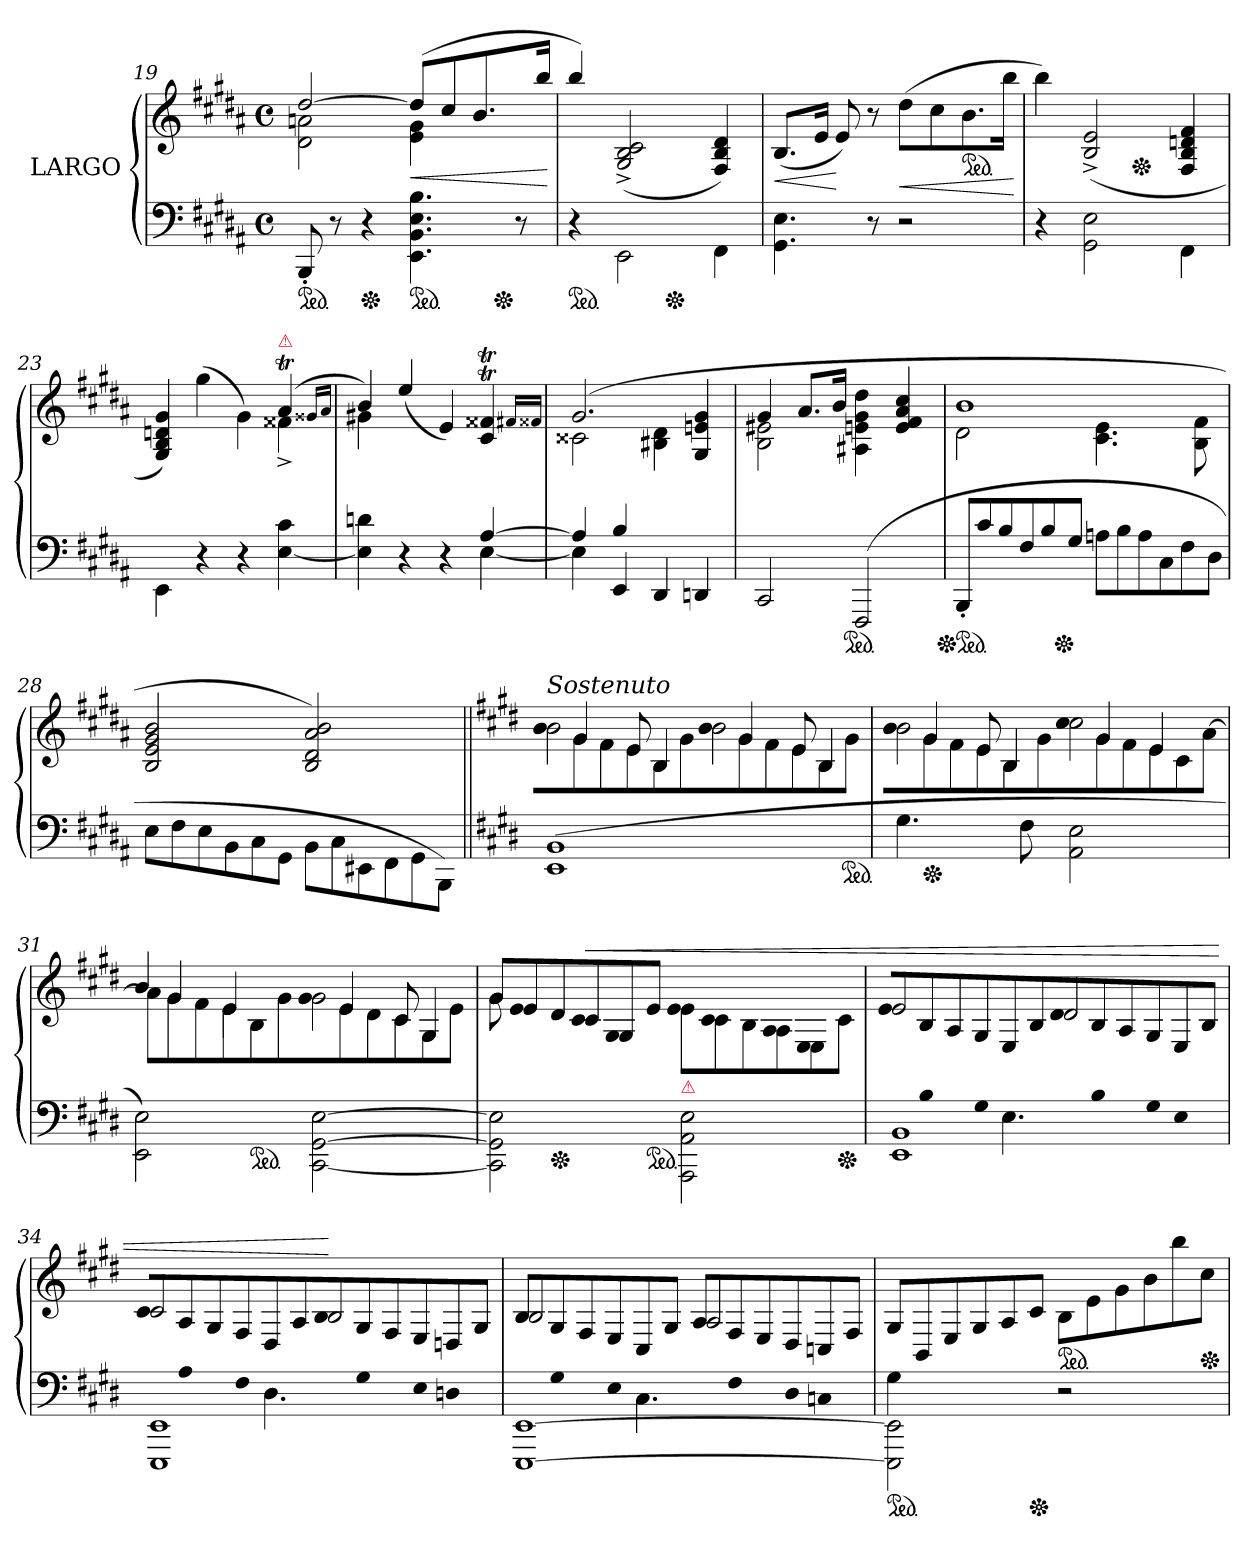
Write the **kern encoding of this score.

**kern	**kern	**dynam
*part1	*part1	*part1
*staff2	*staff1	*staff1/2
*I"LARGO	*	*
*clefF4	*clefG2	*
*k[f#c#g#d#a#]	*k[f#c#g#d#a#]	*
*B:	*B:	*
*M4/4	*M4/4	*
*met(c)	*met(c)	*
=19	=19	=19
*	*^	*
*ped	*	*	*
*	*	*^	*
8BBB'	[2dd#	2d# 2an	2ryy	.
8r	.	.	.	.
*Xped	*	*	*	*
4r	.	.	.	.
!LO:TX:a:color=crimson:t=⚠	!	!	!	!
*ped	*	*	*	*
4.EE\ 4.BB\ 4.E\ 4.B\	(>8dd#L]	4e 4g#	4ryy	<
.	8cc#	.	.	.
.	8.b	4ryy	16ryy	.
*Xped	*	*	*	*
.	.	.	8.ryy	.
8r	.	.	.	.
.	16bbJk	.	.	.
.	.	.	.	[
*	*v	*v	*v	*
=20	=20	=20
*ped	*	*
*	*^	*
4r	4bb/)	2ryy	.
2EE\	(>2G#^>/ 2B^>/ 2c#^>/	.	.
*Xped	*	*	*
.	.	2ryy	.
4FF#\	4F#/ 4B/ 4d#/)	.	.
*	*v	*v	*
=21	=21	=21
4.GG#\ 4.E\	(>8.B/L	<
.	16eJk	.
.	8e)	[
8r	8r	.
2r	(>8dd#L	<
.	8cc#	.
*	*ped	*
.	8.b	.
.	16bbJk	.
.	.	[
=22	=22	=22
*	*^	*
4r	4bb)	2ryy	.
2GG#\ 2E\	(>2B^< 2e^<	.	.
*	*Xped	*	*
.	.	2ryy	.
4FF#\	4F#/ 4B/ 4dn/ 4f#/	.	.
=23	=23	=23	=23
4EE\	4G#/ 4B/ 4dn/ 4g#/)	2.rDyy	.
4r	(>4gg#\	.	.
4r	4g#\)	.	.
!	!LO:TX:a:color=crimson:t=⚠	!	!
[4E 4c#	(>4a#t	4f##X^<	.
.	16qqg##X/LL	.	.
.	16qqa#/JJ	.	.
=24	=24	=24	=24
*^	*	*	*
2.rgyy	4E] 4dn	4b)	4g#X	.
.	4r	(>4ee/	2.rAyy	.
.	4r	4e)	.	.
[4A#	[4E	4c#T 4f##XT	.	.
.	.	16qqf#X/LL	.	.
.	.	16qqf##X/JJ	.	.
=25	=25	=25	=25	=25
4A#]	4E]	(>2.g#	2c##X	.
4B	4EE/	.	.	.
2rAyy	4DD#/	.	4B#X 4d#	.
.	4DDn/	4G#/ 4en/ 4g#/	4rBByy	.
*v	*v	*	*	*
=26	=26	=26	=26
*	*	*^	*
2CC#	4g#	2B 2e#X	4...ryy	.
.	8.a#L	.	.	.
.	16bJk	.	.	.
*ped	*	*	*	*
.	.	.	2ryy	.
(2FFF#	4A#X\ 4en\ 4g#\ 4dd#\	2rDyy	.	.
.	4e 4f# 4a# 4cc#	.	.	.
.	.	.	32ryy	.
=27	=27	=27	=27	=27
*Xtuplet	*	*	*	*
*Xped	*	*	*	*
*ped	*	*	*	*
12BBB'>L	1b	2d#	4.ryy	.
12c#	.	.	.	.
12B	.	.	.	.
12F#	.	.	.	.
12B	.	.	.	.
*Xped	*	*	*	*
.	.	.	2ryy	.
12G#J	.	.	.	.
12AnL	.	4.c# 4.e	.	.
12B	.	.	.	.
12A	.	.	.	.
12C#	.	.	.	.
12F#	.	.	.	.
.	.	8B 8f#	8ryy	.
12D#J	.	.	.	.
*	*v	*v	*v	*
=28	=28	=28
12E\L	2B 2e 2g# 2b	.
12F#	.	.
12E	.	.
12BB	.	.
12C#	.	.
12GG#J	.	.
12BB\L	2B 2d# 2a# 2b)	.
12C#	.	.
12EE#X	.	.
12FF#	.	.
12GG#	.	.
12BBBJ)	.	.
=29||	=29||	=29||
*k[f#c#g#d#]	*k[f#c#g#d#]	*
*	*Xtuplet	*
*	*^	*
*	*	*^	*
!	!LO:TX:a:i:t=Sostenuto	!	!	!
!	!	!	!LO:N:vis=2	!
(>1EE 1BB	12ryy	2b	12b\	.
.	6g#/	.	12g#\	.
.	.	.	12f#\	.
.	12e/	.	12e\	.
.	6B/	.	12B\	.
.	.	.	12g#\J	.
!	!	!	!LO:N:vis=2	!
.	12ryy	2b	12b\	.
.	6g#/	.	12g#\	.
.	.	.	12f#\	.
.	12e/	.	12e\	.
.	6B/	.	12B\	.
.	.	.	12g#\J	.
*ped	*	*	*	*
=30	=30	=30	=30	=30
!	!	!	!LO:N:vis=2	!
4.G#	12ryy	2b	12b\	.
*Xped	*	*	*	*
.	6g#/	.	12g#\	.
.	.	.	12f#\	.
.	12e/	.	12e\	.
.	6B/	.	12B\	.
8F#	.	.	.	.
.	.	.	12g#\J	.
!	!	!	!LO:N:vis=2	!
2AA\ 2E\	12ryy	2cc#	12cc#\	.
.	6g#/	.	12g#\	.
.	.	.	12f#\	.
.	4e/	.	12e\	.
.	.	.	12c#\	.
.	.	.	[12a\J	.
=31	=31	=31	=31	=31
2EE\ 2E\)	12ryy	4b/	12a\L]	.
.	6g#/	.	12g#\	.
.	.	.	12f#\	.
.	4e/	4e	12e\	.
*ped	*	*	*	*
.	.	.	12B\	.
.	.	.	12g#\J	.
!	!	!	!LO:N:vis=2	!
[2CC#\ [2GG#\ [2E\	12ryy	2g#	12g#\	.
.	6e/	.	12e\	.
.	.	.	12d#\	.
.	12c#/	.	12c#\	.
.	6G#/	.	12G#\	.
.	.	.	12e\J	.
=32	=32	=32	=32	=32
!	!	!LO:N:vis=4	!	!
*	*	*v	*v	*
2CC#]\ 2GG#]\ 2E]\	12g#/L	12g#	.
!	!	!LO:N:vis=4	!
.	12e/	6e\	.
*Xped	*	*	*
.	12d#/	.	.
!	!	!LO:N:vis=4	!LO:HP:a
.	12c#/	12c#	<
!	!	!LO:N:vis=4	!
.	12G#/	6G#\	.
*ped	*	*	*
.	12e/J	.	.
!LO:TX:a:color=crimson:t=⚠	!	!	!
!	!	!LO:N:vis=4	!
2AAA\ 2AA\ 2E\	12e\L	12e	.
!	!	!LO:N:vis=4	!
.	12c#/	6c#	.
.	12B\	.	.
!	!	!LO:N:vis=4	!
.	12A\	12A\	.
!	!	!LO:N:vis=4	!
.	12E\	6E\	.
*Xped	*	*	*
.	12c#\J	.	.
=33	=33	=33	=33
*^	*	*	*
!	!	!	!LO:N:vis=2	!
1EE 1BB	12rAyy	2e	12e/	.
!	!LO:N:vis=4	!	!	!
.	6B\	.	12B/	.
.	.	.	12A/	.
!	!LO:N:vis=4	!	!	!
.	12G#\	.	12G#/	.
.	6.E\	.	12E/	.
.	.	.	12B/J	.
!	!	!	!LO:N:vis=2	!
.	.	2d#	12d#/	.
!	!LO:N:vis=4	!	!	!
.	6B\	.	12B/	.
.	.	.	12A/	.
!	!LO:N:vis=4	!	!	!
.	12G#\	.	12G#/	.
!	!LO:N:vis=4	!	!	!
.	6E\	.	12E/	.
.	.	.	12B/J	.
=34	=34	=34	=34	=34
!	!	!	!LO:N:vis=2	!
1EEE 1EE	12rAyy	2c#	12c#/	.
!	!LO:N:vis=4	!	!	!
.	6A\	.	12A/	.
.	.	.	12G#/	.
!	!LO:N:vis=4	!	!	!
.	12F#\	.	12F#/	.
.	6.D#\	.	12D#/	.
.	.	.	12A/J	.
!	!	!	!LO:N:vis=2	!
.	.	2B/	12B/	[
!	!LO:N:vis=4	!	!	!
.	6G#\	.	12G#/	.
.	.	.	12F#/	.
!	!LO:N:vis=4	!	!	!
.	12E\	.	12E/	.
!	!LO:N:vis=4	!	!	!
.	6Dn\	.	12Dn/	.
.	.	.	12G#/J	.
=35	=35	=35	=35	=35
[1EEE [1EE	12ryy	12B/L	2B/	.
!	!LO:N:vis=4	!	!	!
.	6G#	12G#/	.	.
.	.	12F#/	.	.
!	!LO:N:vis=4	!	!	!
.	12E	12E/	.	.
.	6.C#	12C#/	.	.
.	.	12G#/J	.	.
.	.	12A/L	2A/	.
!	!LO:N:vis=4	!	!	!
.	6F#	12F#/	.	.
.	.	12E/	.	.
!	!LO:N:vis=4	!	!	!
.	12D#	12D#/	.	.
!	!LO:N:vis=4	!	!	!
.	6Cn	12Cn/	.	.
.	.	12F#/J	.	.
*	*	*v	*v	*
=36	=36	=36	=36
*ped	*	*	*
2EEE]\ 2EE]\	4G#	12G#/L	.
.	.	12BB/	.
.	.	12E/	.
.	2.ryy	12G#/	.
.	.	12A/	.
*Xped	*	*	*
.	.	12c#/J	.
*	*	*ped	*
2r	.	12BL	.
.	.	12e	.
.	.	12g#	.
.	.	12b	.
.	.	12bb	.
*	*	*Xped	*
.	.	12cc#J	.
*v	*v	*	*
=	=	=
*-	*-	*-
